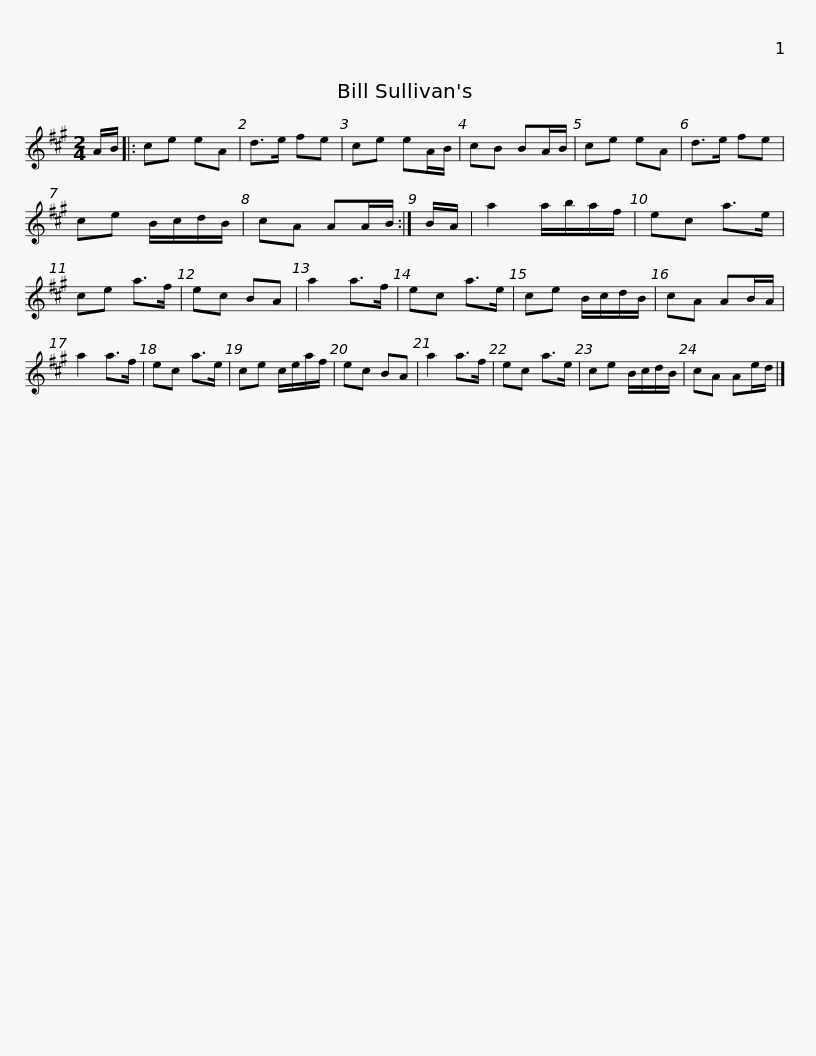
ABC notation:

X:1
L:1/8
M:2/4
I:linebreak $
K:A
V:1 treble
V:1
 A/B/ |: ce eA | d>e fe | ce eA/B/ | cB BA/B/ | %5
 ce eA | d>e fe | ce B/c/d/B/ | cA AA/B/ :| B/A/ |$ %10
 a2 a/b/a/f/ | ec a>e | ce a>f | ec BA | a2 a>f | %15
 ec a>e | ce B/c/d/B/ | cA AB/A/ | a2 a>f |$ ec a>e | %20
 ce c/e/a/f/ | ec BA | a2 a>f | ec a>e | ce B/c/d/B/ | %25
 cA Ae/d/ |] %26
